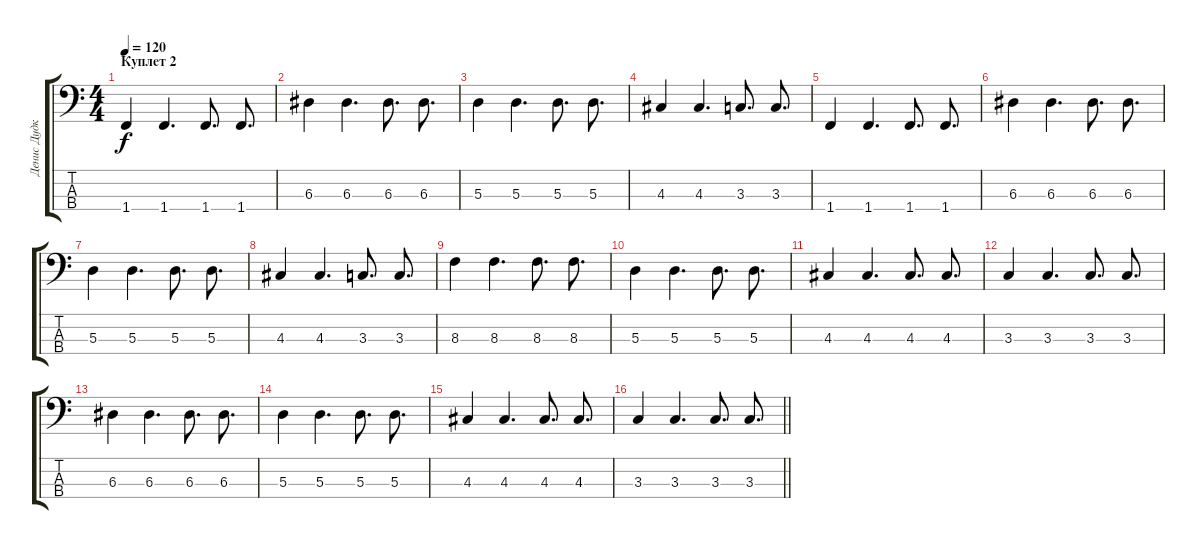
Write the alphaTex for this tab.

\track ("Денис Дудко" "Денис Дудк") {instrument electricbassfinger}
\staff {score tabs}
\tuning (G2 D2 A1 E1) {hide}
\ts (4 4)
\section ("" "Куплет 2")
\tempo 120
\clef f4
\ks c
1.4.4{dy f} 1.4.4{d} 1.4.8{d} 1.4.8{d} |
6.3.4 6.3.4{d} 6.3.8{d} 6.3.8{d} |
5.3.4 5.3.4{d} 5.3.8{d} 5.3.8{d} |
4.3.4 4.3.4{d} 3.3.8{d} 3.3.8{d} |
1.4.4 1.4.4{d} 1.4.8{d} 1.4.8{d} |
6.3.4 6.3.4{d} 6.3.8{d} 6.3.8{d} |
5.3.4 5.3.4{d} 5.3.8{d} 5.3.8{d} |
4.3.4 4.3.4{d} 3.3.8{d} 3.3.8{d} |
8.3.4 8.3.4{d} 8.3.8{d} 8.3.8{d} |
5.3.4 5.3.4{d} 5.3.8{d} 5.3.8{d} |
4.3.4 4.3.4{d} 4.3.8{d} 4.3.8{d} |
3.3.4 3.3.4{d} 3.3.8{d} 3.3.8{d} |
6.3.4 6.3.4{d} 6.3.8{d} 6.3.8{d} |
5.3.4 5.3.4{d} 5.3.8{d} 5.3.8{d} |
4.3.4 4.3.4{d} 4.3.8{d} 4.3.8{d} |
\barLineRight lightlight
3.3.4 3.3.4{d} 3.3.8{d} 3.3.8{d}
